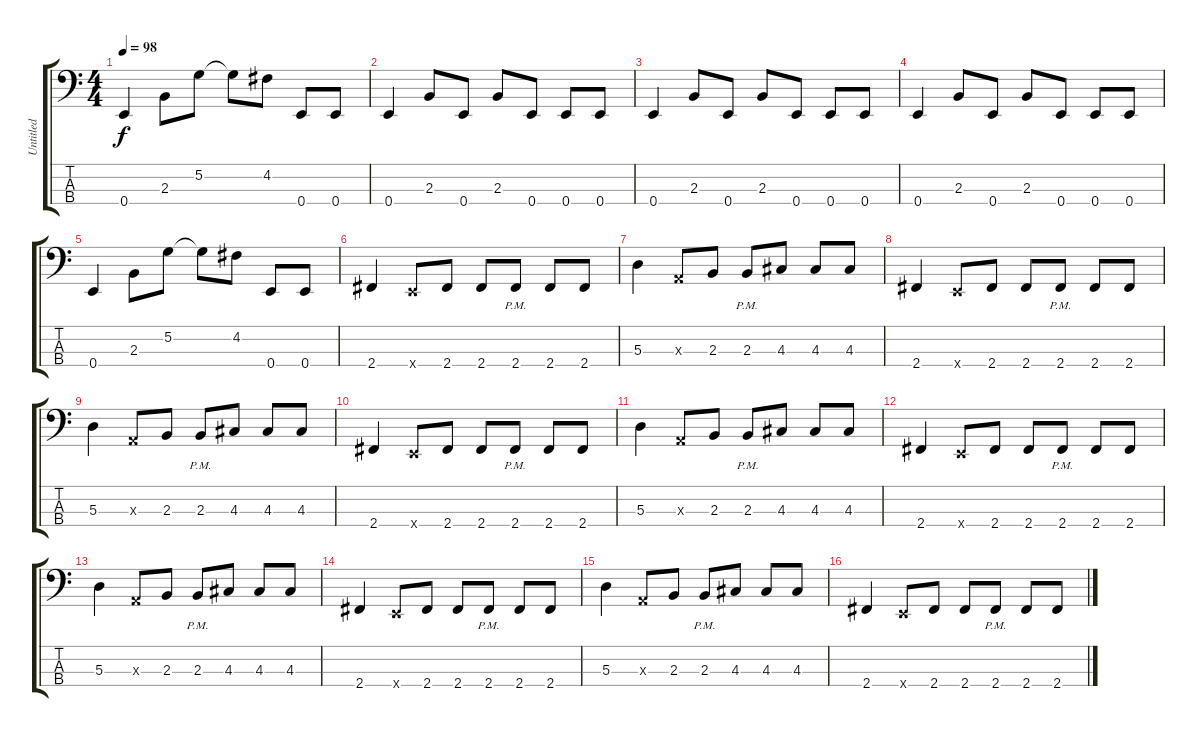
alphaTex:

\track ("Untitled" "Untitled") {instrument electricbassfinger}
\staff {score tabs}
\tuning (G2 D2 A1 E1) {hide}
\ts (4 4)
\tempo 98
\clef f4
\ks c
0.4.4{dy f} 2.3.8 5.2.8 5.2{t}.8 4.2.8 0.4.8 0.4.8 |
0.4.4 2.3.8 0.4.8 2.3.8 0.4.8 0.4.8 0.4.8 |
0.4.4 2.3.8 0.4.8 2.3.8 0.4.8 0.4.8 0.4.8 |
0.4.4 2.3.8 0.4.8 2.3.8 0.4.8 0.4.8 0.4.8 |
0.4.4 2.3.8 5.2.8 5.2{t}.8 4.2.8 0.4.8 0.4.8 |
2.4.4 0.4{x}.8 2.4.8 2.4.8 2.4{pm}.8 2.4.8 2.4.8 |
5.3.4 0.3{x}.8 2.3.8 2.3{pm}.8 4.3.8 4.3.8 4.3.8 |
2.4.4 0.4{x}.8 2.4.8 2.4.8 2.4{pm}.8 2.4.8 2.4.8 |
5.3.4 0.3{x}.8 2.3.8 2.3{pm}.8 4.3.8 4.3.8 4.3.8 |
2.4.4 0.4{x}.8 2.4.8 2.4.8 2.4{pm}.8 2.4.8 2.4.8 |
5.3.4 0.3{x}.8 2.3.8 2.3{pm}.8 4.3.8 4.3.8 4.3.8 |
2.4.4 0.4{x}.8 2.4.8 2.4.8 2.4{pm}.8 2.4.8 2.4.8 |
5.3.4 0.3{x}.8 2.3.8 2.3{pm}.8 4.3.8 4.3.8 4.3.8 |
2.4.4 0.4{x}.8 2.4.8 2.4.8 2.4{pm}.8 2.4.8 2.4.8 |
5.3.4 0.3{x}.8 2.3.8 2.3{pm}.8 4.3.8 4.3.8 4.3.8 |
2.4.4 0.4{x}.8 2.4.8 2.4.8 2.4{pm}.8 2.4.8 2.4.8
